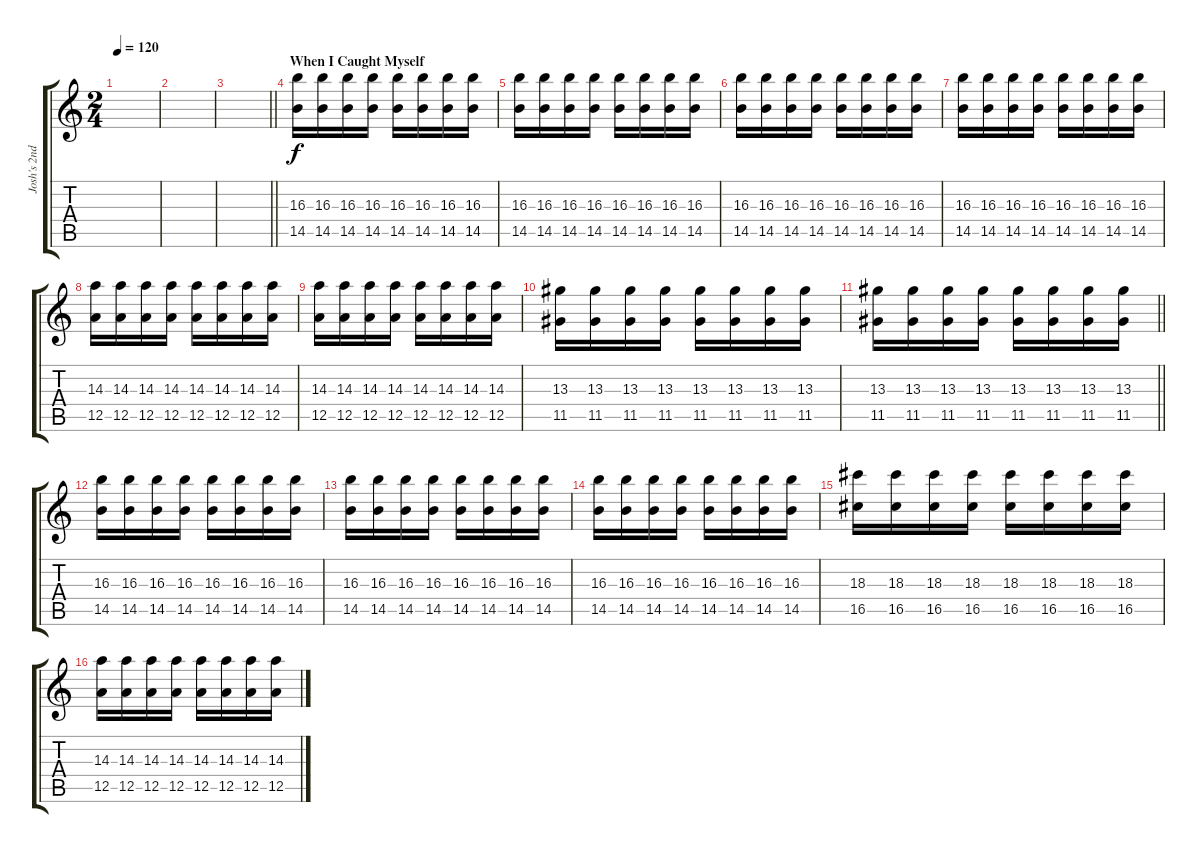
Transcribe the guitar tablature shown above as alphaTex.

\track ("Josh's 2nd Guitar" "Josh's 2nd") {instrument distortionguitar}
\staff {score tabs}
\tuning (E4 B3 G3 D3 A2 E2) {hide}
\ts (2 4)
\tempo 120
\clef g2
\ks c
|
|
\barLineRight lightlight
|
\section ("" "When I Caught Myself")
(16.3 14.5).16 (16.3 14.5).16 (16.3 14.5).16 (16.3 14.5).16 (16.3 14.5).16 (16.3 14.5).16 (16.3 14.5).16 (16.3 14.5).16 |
(16.3 14.5).16 (16.3 14.5).16 (16.3 14.5).16 (16.3 14.5).16 (16.3 14.5).16 (16.3 14.5).16 (16.3 14.5).16 (16.3 14.5).16 |
(16.3 14.5).16 (16.3 14.5).16 (16.3 14.5).16 (16.3 14.5).16 (16.3 14.5).16 (16.3 14.5).16 (16.3 14.5).16 (16.3 14.5).16 |
(16.3 14.5).16 (16.3 14.5).16 (16.3 14.5).16 (16.3 14.5).16 (16.3 14.5).16 (16.3 14.5).16 (16.3 14.5).16 (16.3 14.5).16 |
(14.3 12.5).16 (14.3 12.5).16 (14.3 12.5).16 (14.3 12.5).16 (14.3 12.5).16 (14.3 12.5).16 (14.3 12.5).16 (14.3 12.5).16 |
(14.3 12.5).16 (14.3 12.5).16 (14.3 12.5).16 (14.3 12.5).16 (14.3 12.5).16 (14.3 12.5).16 (14.3 12.5).16 (14.3 12.5).16 |
(13.3 11.5).16 (13.3 11.5).16 (13.3 11.5).16 (13.3 11.5).16 (13.3 11.5).16 (13.3 11.5).16 (13.3 11.5).16 (13.3 11.5).16 |
\barLineRight lightlight
(13.3 11.5).16 (13.3 11.5).16 (13.3 11.5).16 (13.3 11.5).16 (13.3 11.5).16 (13.3 11.5).16 (13.3 11.5).16 (13.3 11.5).16 |
(16.3 14.5).16 (16.3 14.5).16 (16.3 14.5).16 (16.3 14.5).16 (16.3 14.5).16 (16.3 14.5).16 (16.3 14.5).16 (16.3 14.5).16 |
(16.3 14.5).16 (16.3 14.5).16 (16.3 14.5).16 (16.3 14.5).16 (16.3 14.5).16 (16.3 14.5).16 (16.3 14.5).16 (16.3 14.5).16 |
(16.3 14.5).16 (16.3 14.5).16 (16.3 14.5).16 (16.3 14.5).16 (16.3 14.5).16 (16.3 14.5).16 (16.3 14.5).16 (16.3 14.5).16 |
(18.3 16.5).16 (18.3 16.5).16 (18.3 16.5).16 (18.3 16.5).16 (18.3 16.5).16 (18.3 16.5).16 (18.3 16.5).16 (18.3 16.5).16 |
(14.3 12.5).16 (14.3 12.5).16 (14.3 12.5).16 (14.3 12.5).16 (14.3 12.5).16 (14.3 12.5).16 (14.3 12.5).16 (14.3 12.5).16
